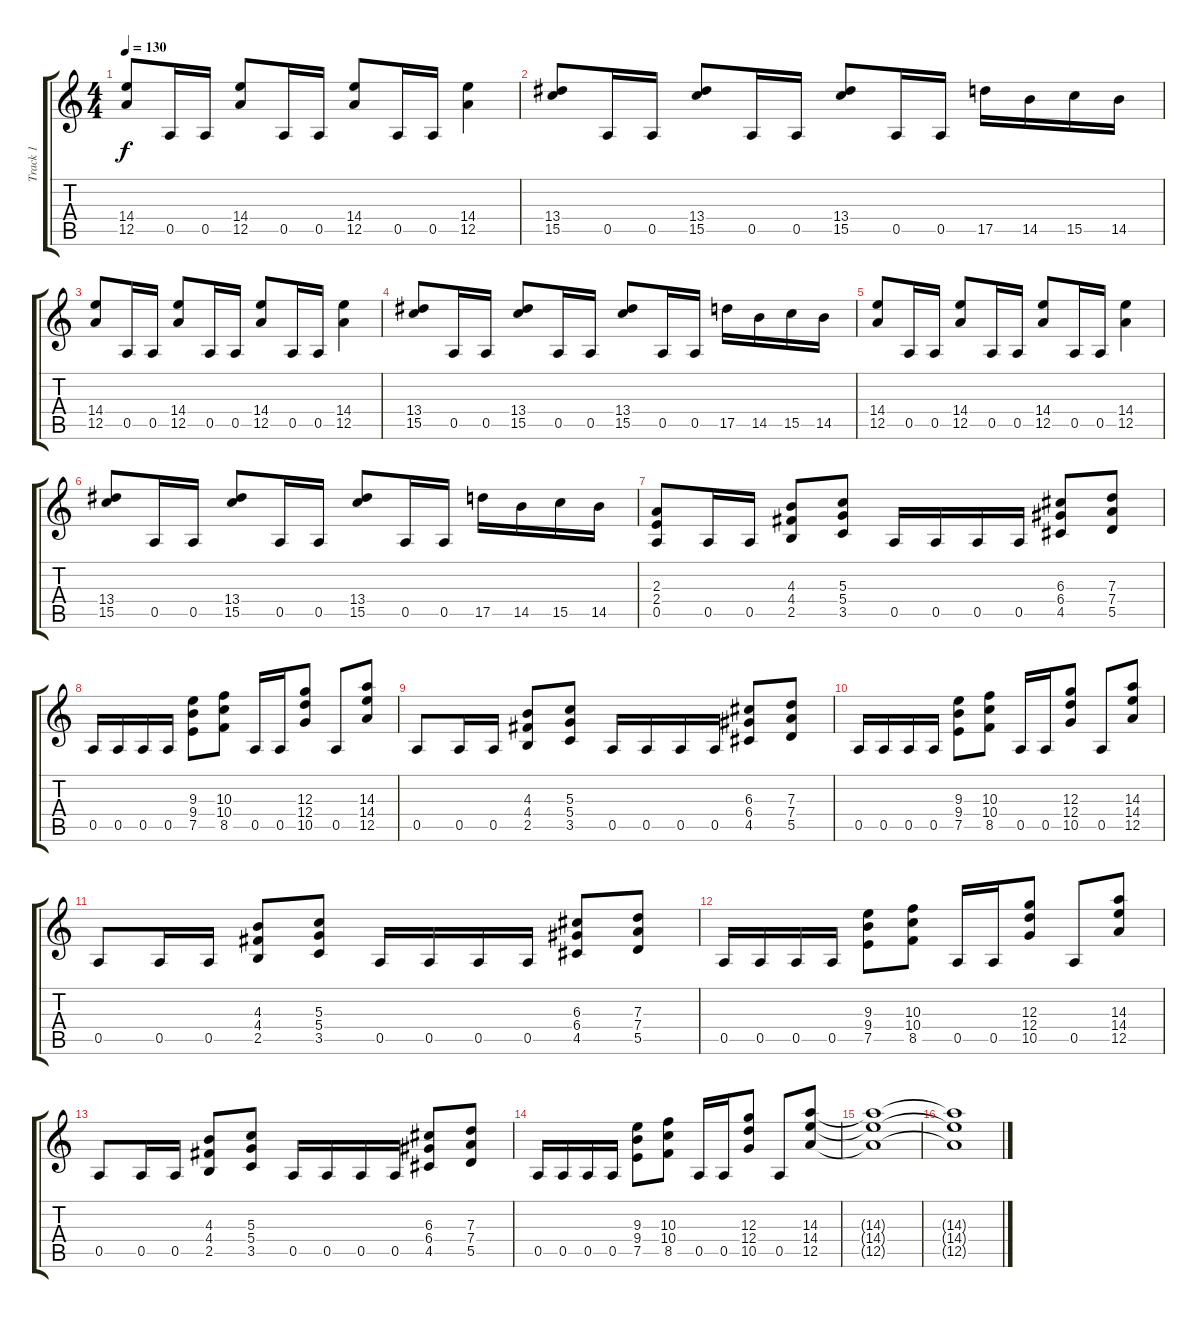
\track ("Track 1" "Track 1") {instrument distortionguitar}
\staff {score tabs}
\tuning (E4 B3 G3 D3 A2 E2) {hide}
\ts (4 4)
\tempo 130
\clef g2
\ks c
(14.4 12.5).8{dy f} 0.5.16 0.5.16 (14.4 12.5).8 0.5.16 0.5.16 (14.4 12.5).8 0.5.16 0.5.16 (14.4 12.5).4 |
(13.4 15.5).8 0.5.16 0.5.16 (13.4 15.5).8 0.5.16 0.5.16 (13.4 15.5).8 0.5.16 0.5.16 17.5.16 14.5.16 15.5.16 14.5.16 |
(14.4 12.5).8 0.5.16 0.5.16 (14.4 12.5).8 0.5.16 0.5.16 (14.4 12.5).8 0.5.16 0.5.16 (14.4 12.5).4 |
(13.4 15.5).8 0.5.16 0.5.16 (13.4 15.5).8 0.5.16 0.5.16 (13.4 15.5).8 0.5.16 0.5.16 17.5.16 14.5.16 15.5.16 14.5.16 |
(14.4 12.5).8 0.5.16 0.5.16 (14.4 12.5).8 0.5.16 0.5.16 (14.4 12.5).8 0.5.16 0.5.16 (14.4 12.5).4 |
(13.4 15.5).8 0.5.16 0.5.16 (13.4 15.5).8 0.5.16 0.5.16 (13.4 15.5).8 0.5.16 0.5.16 17.5.16 14.5.16 15.5.16 14.5.16 |
(2.3 2.4 0.5).8 0.5.16 0.5.16 (4.3 4.4 2.5).8 (5.3 5.4 3.5).8 0.5.16 0.5.16 0.5.16 0.5.16 (6.3 6.4 4.5).8 (7.3 7.4 5.5).8 |
0.5.16 0.5.16 0.5.16 0.5.16 (9.3 9.4 7.5).8 (10.3 10.4 8.5).8 0.5.16 0.5.16 (12.3 12.4 10.5).8 0.5.8 (14.3 14.4 12.5).8 |
0.5.8 0.5.16 0.5.16 (4.3 4.4 2.5).8 (5.3 5.4 3.5).8 0.5.16 0.5.16 0.5.16 0.5.16 (6.3 6.4 4.5).8 (7.3 7.4 5.5).8 |
0.5.16 0.5.16 0.5.16 0.5.16 (9.3 9.4 7.5).8 (10.3 10.4 8.5).8 0.5.16 0.5.16 (12.3 12.4 10.5).8 0.5.8 (14.3 14.4 12.5).8 |
0.5.8 0.5.16 0.5.16 (4.3 4.4 2.5).8 (5.3 5.4 3.5).8 0.5.16 0.5.16 0.5.16 0.5.16 (6.3 6.4 4.5).8 (7.3 7.4 5.5).8 |
0.5.16 0.5.16 0.5.16 0.5.16 (9.3 9.4 7.5).8 (10.3 10.4 8.5).8 0.5.16 0.5.16 (12.3 12.4 10.5).8 0.5.8 (14.3 14.4 12.5).8 |
0.5.8 0.5.16 0.5.16 (4.3 4.4 2.5).8 (5.3 5.4 3.5).8 0.5.16 0.5.16 0.5.16 0.5.16 (6.3 6.4 4.5).8 (7.3 7.4 5.5).8 |
0.5.16 0.5.16 0.5.16 0.5.16 (9.3 9.4 7.5).8 (10.3 10.4 8.5).8 0.5.16 0.5.16 (12.3 12.4 10.5).8 0.5.8 (14.3 14.4 12.5).8 |
(14.3{t} 14.4{t} 12.5{t}).1 |
(14.3{t} 14.4{t} 12.5{t}).1
